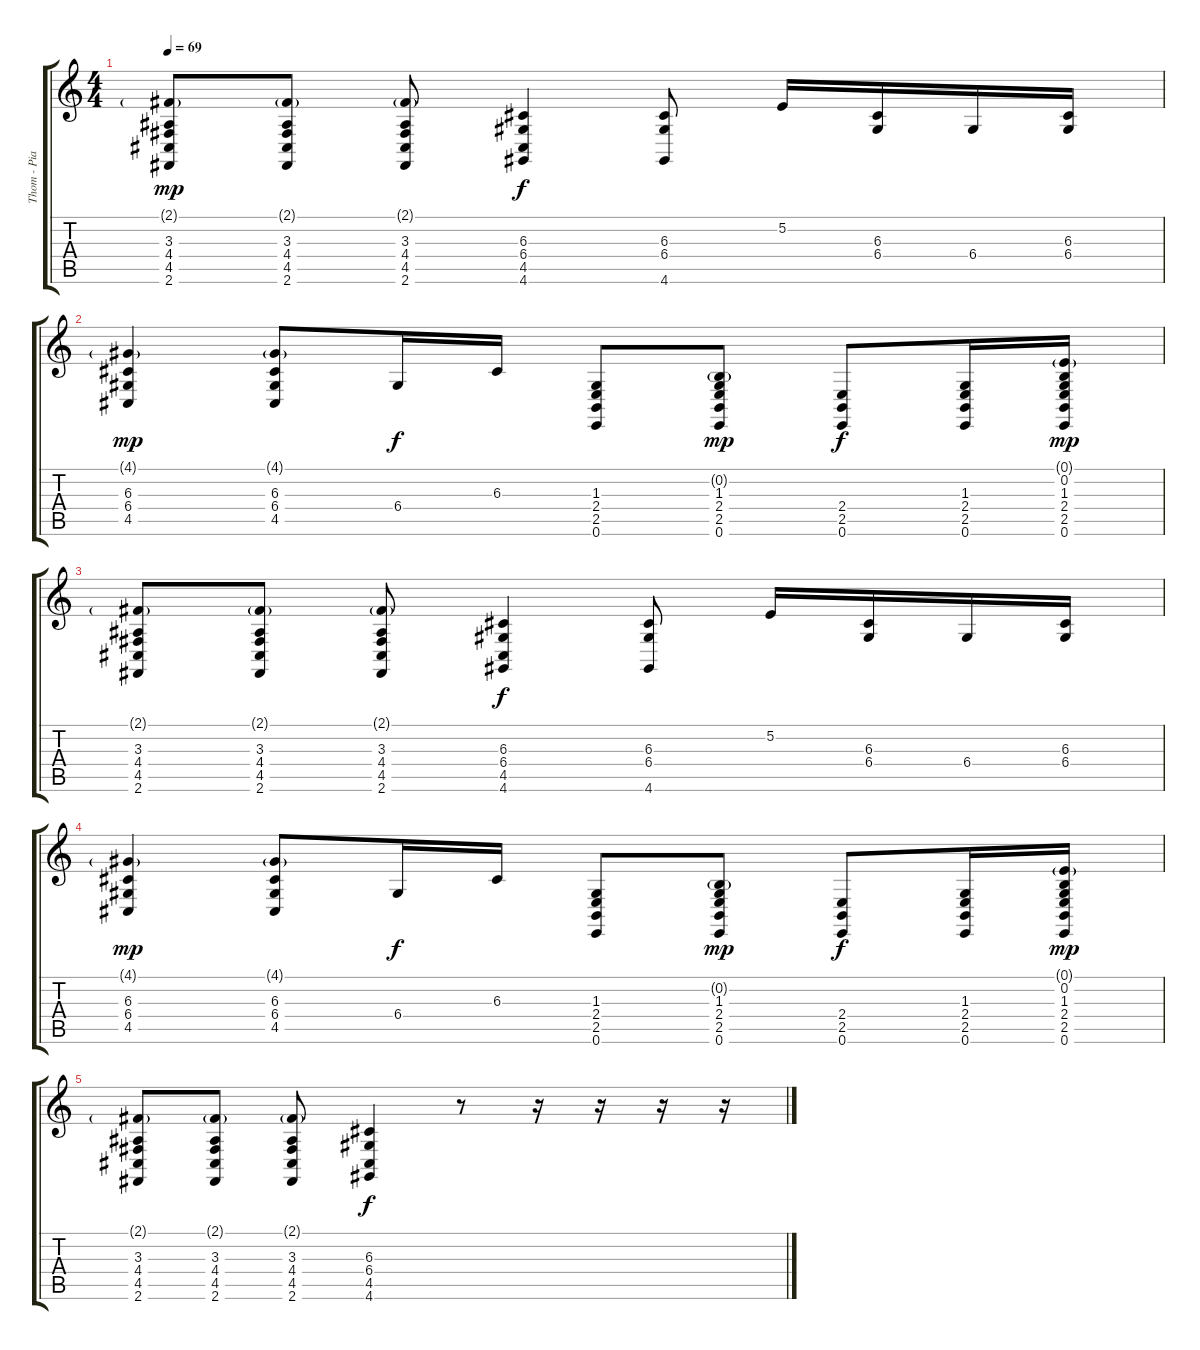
\track ("Thom - Piano" "Thom - Pia") {instrument acousticgrandpiano}
\staff {score tabs}
\tuning (E4 B3 G3 D3 A2 E2) {hide}
\ts (4 4)
\tempo 69
\clef g2
\ks c
(2.1{g} 3.3 4.4 4.5 2.6).8{dy mp} (2.1{g} 3.3 4.4 4.5 2.6).8 (2.1{g} 3.3 4.4 4.5 2.6).8 (6.3 6.4 4.5 4.6).4{dy f} (6.3 6.4 4.6).8 5.2.16 (6.3 6.4).16 6.4.16 (6.3 6.4).16 |
(4.1{g} 6.3 6.4 4.5).4{dy mp} (4.1{g} 6.3 6.4 4.5).8 6.4.16{dy f} 6.3.16 (1.3 2.4 2.5 0.6).8 (0.2{g} 1.3 2.4 2.5 0.6).8{dy mp} (2.4 2.5 0.6).8{dy f} (1.3 2.4 2.5 0.6).16 (0.1{g} 0.2 1.3 2.4 2.5 0.6).16{dy mp} |
(2.1{g} 3.3 4.4 4.5 2.6).8 (2.1{g} 3.3 4.4 4.5 2.6).8 (2.1{g} 3.3 4.4 4.5 2.6).8 (6.3 6.4 4.5 4.6).4{dy f} (6.3 6.4 4.6).8 5.2.16 (6.3 6.4).16 6.4.16 (6.3 6.4).16 |
(4.1{g} 6.3 6.4 4.5).4{dy mp} (4.1{g} 6.3 6.4 4.5).8 6.4.16{dy f} 6.3.16 (1.3 2.4 2.5 0.6).8 (0.2{g} 1.3 2.4 2.5 0.6).8{dy mp} (2.4 2.5 0.6).8{dy f} (1.3 2.4 2.5 0.6).16 (0.1{g} 0.2 1.3 2.4 2.5 0.6).16{dy mp} |
(2.1{g} 3.3 4.4 4.5 2.6).8 (2.1{g} 3.3 4.4 4.5 2.6).8 (2.1{g} 3.3 4.4 4.5 2.6).8 (6.3 6.4 4.5 4.6).4{dy f} r.8 r.16 r.16 r.16 r.16
